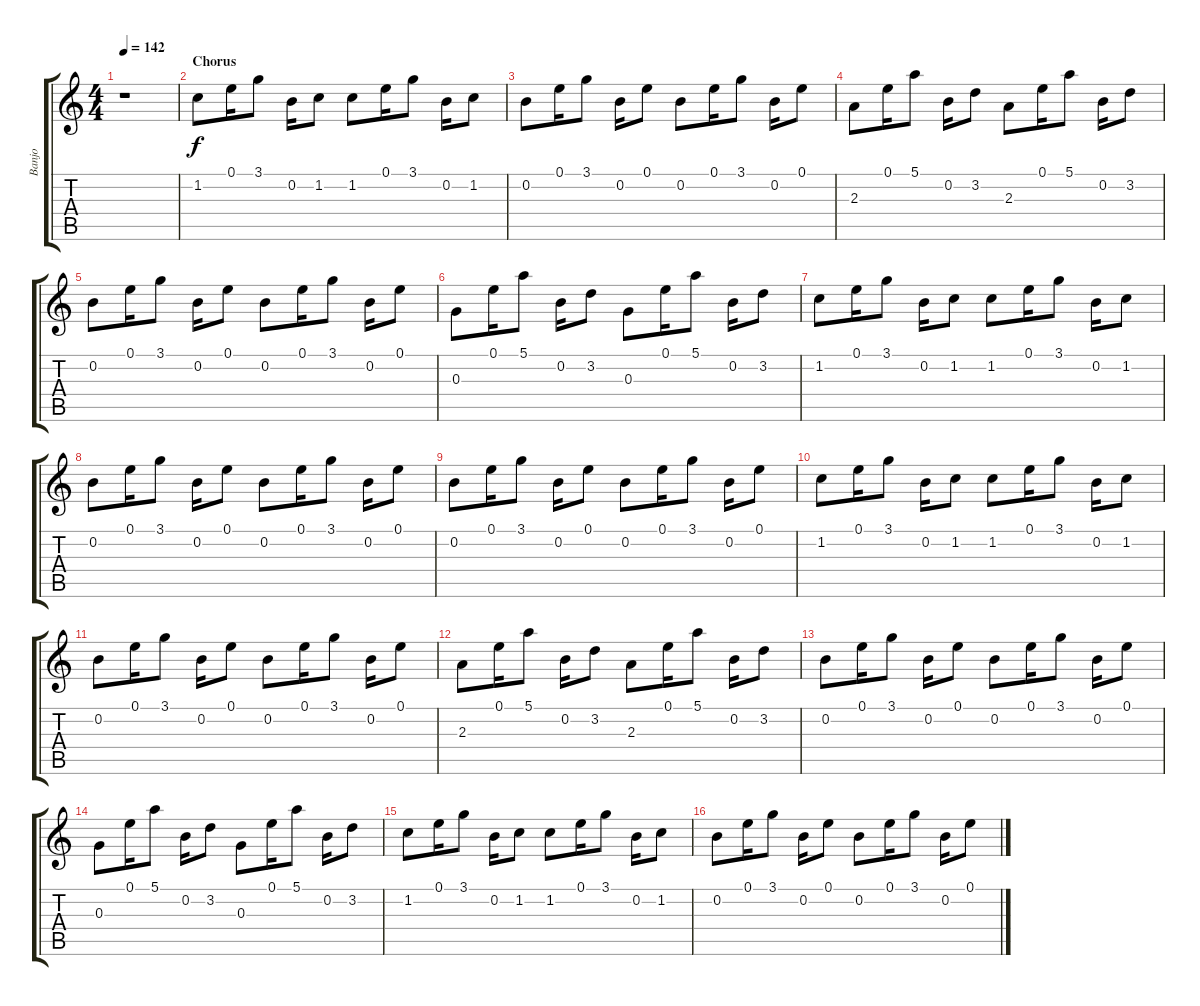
\track ("Banjo" "Banjo") {instrument banjo}
\staff {score tabs}
\tuning (E4 B3 G3 D3 A2 E2) {hide}
\displaytranspose 12
\ts (4 4)
\tempo 142
\clef g2
\ks c
r.1{dy f} |
\section ("" "Chorus")
1.2.8 0.1.16 3.1.8 0.2.16 1.2.8 1.2.8 0.1.16 3.1.8 0.2.16 1.2.8 |
0.2.8 0.1.16 3.1.8 0.2.16 0.1.8 0.2.8 0.1.16 3.1.8 0.2.16 0.1.8 |
2.3.8 0.1.16 5.1.8 0.2.16 3.2.8 2.3.8 0.1.16 5.1.8 0.2.16 3.2.8 |
0.2.8 0.1.16 3.1.8 0.2.16 0.1.8 0.2.8 0.1.16 3.1.8 0.2.16 0.1.8 |
0.3.8 0.1.16 5.1.8 0.2.16 3.2.8 0.3.8 0.1.16 5.1.8 0.2.16 3.2.8 |
1.2.8 0.1.16 3.1.8 0.2.16 1.2.8 1.2.8 0.1.16 3.1.8 0.2.16 1.2.8 |
0.2.8 0.1.16 3.1.8 0.2.16 0.1.8 0.2.8 0.1.16 3.1.8 0.2.16 0.1.8 |
0.2.8 0.1.16 3.1.8 0.2.16 0.1.8 0.2.8 0.1.16 3.1.8 0.2.16 0.1.8 |
1.2.8 0.1.16 3.1.8 0.2.16 1.2.8 1.2.8 0.1.16 3.1.8 0.2.16 1.2.8 |
0.2.8 0.1.16 3.1.8 0.2.16 0.1.8 0.2.8 0.1.16 3.1.8 0.2.16 0.1.8 |
2.3.8 0.1.16 5.1.8 0.2.16 3.2.8 2.3.8 0.1.16 5.1.8 0.2.16 3.2.8 |
0.2.8 0.1.16 3.1.8 0.2.16 0.1.8 0.2.8 0.1.16 3.1.8 0.2.16 0.1.8 |
0.3.8 0.1.16 5.1.8 0.2.16 3.2.8 0.3.8 0.1.16 5.1.8 0.2.16 3.2.8 |
1.2.8 0.1.16 3.1.8 0.2.16 1.2.8 1.2.8 0.1.16 3.1.8 0.2.16 1.2.8 |
0.2.8 0.1.16 3.1.8 0.2.16 0.1.8 0.2.8 0.1.16 3.1.8 0.2.16 0.1.8
